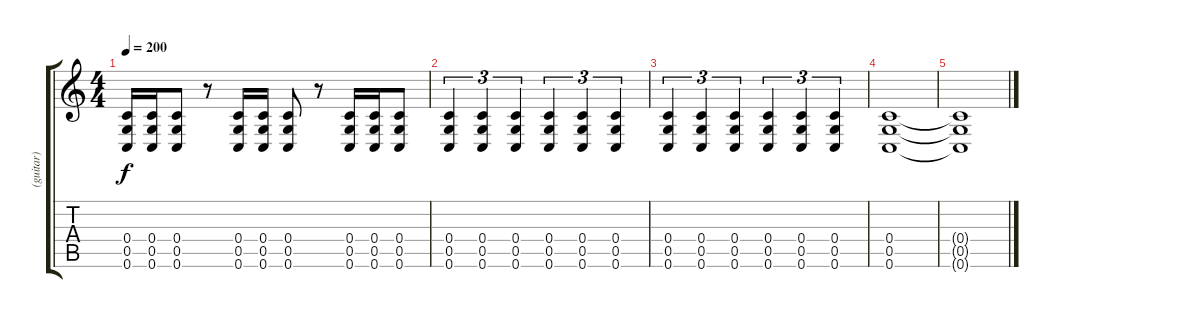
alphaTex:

\track ("(guitar)" "(guitar)") {instrument distortionguitar}
\staff {score tabs}
\tuning (D4 A3 F3 C3 G2 C2) {hide}
\ts (4 4)
\tempo 200
\clef g2
\ks c
(0.4 0.5 0.6).16{dy f} (0.4 0.5 0.6).16 (0.4 0.5 0.6).8 r.8 (0.4 0.5 0.6).16 (0.4 0.5 0.6).16 (0.4 0.5 0.6).8 r.8 (0.4 0.5 0.6).16 (0.4 0.5 0.6).16 (0.4 0.5 0.6).8 |
(0.4 0.5 0.6).4{tu (3 2)} (0.4 0.5 0.6).4{tu (3 2)} (0.4 0.5 0.6).4{tu (3 2)} (0.4 0.5 0.6).4{tu (3 2)} (0.4 0.5 0.6).4{tu (3 2)} (0.4 0.5 0.6).4{tu (3 2)} |
(0.4 0.5 0.6).4{tu (3 2)} (0.4 0.5 0.6).4{tu (3 2)} (0.4 0.5 0.6).4{tu (3 2)} (0.4 0.5 0.6).4{tu (3 2)} (0.4 0.5 0.6).4{tu (3 2)} (0.4 0.5 0.6).4{tu (3 2)} |
(0.4 0.5 0.6).1 |
(0.4{t} 0.5{t} 0.6{t}).1
